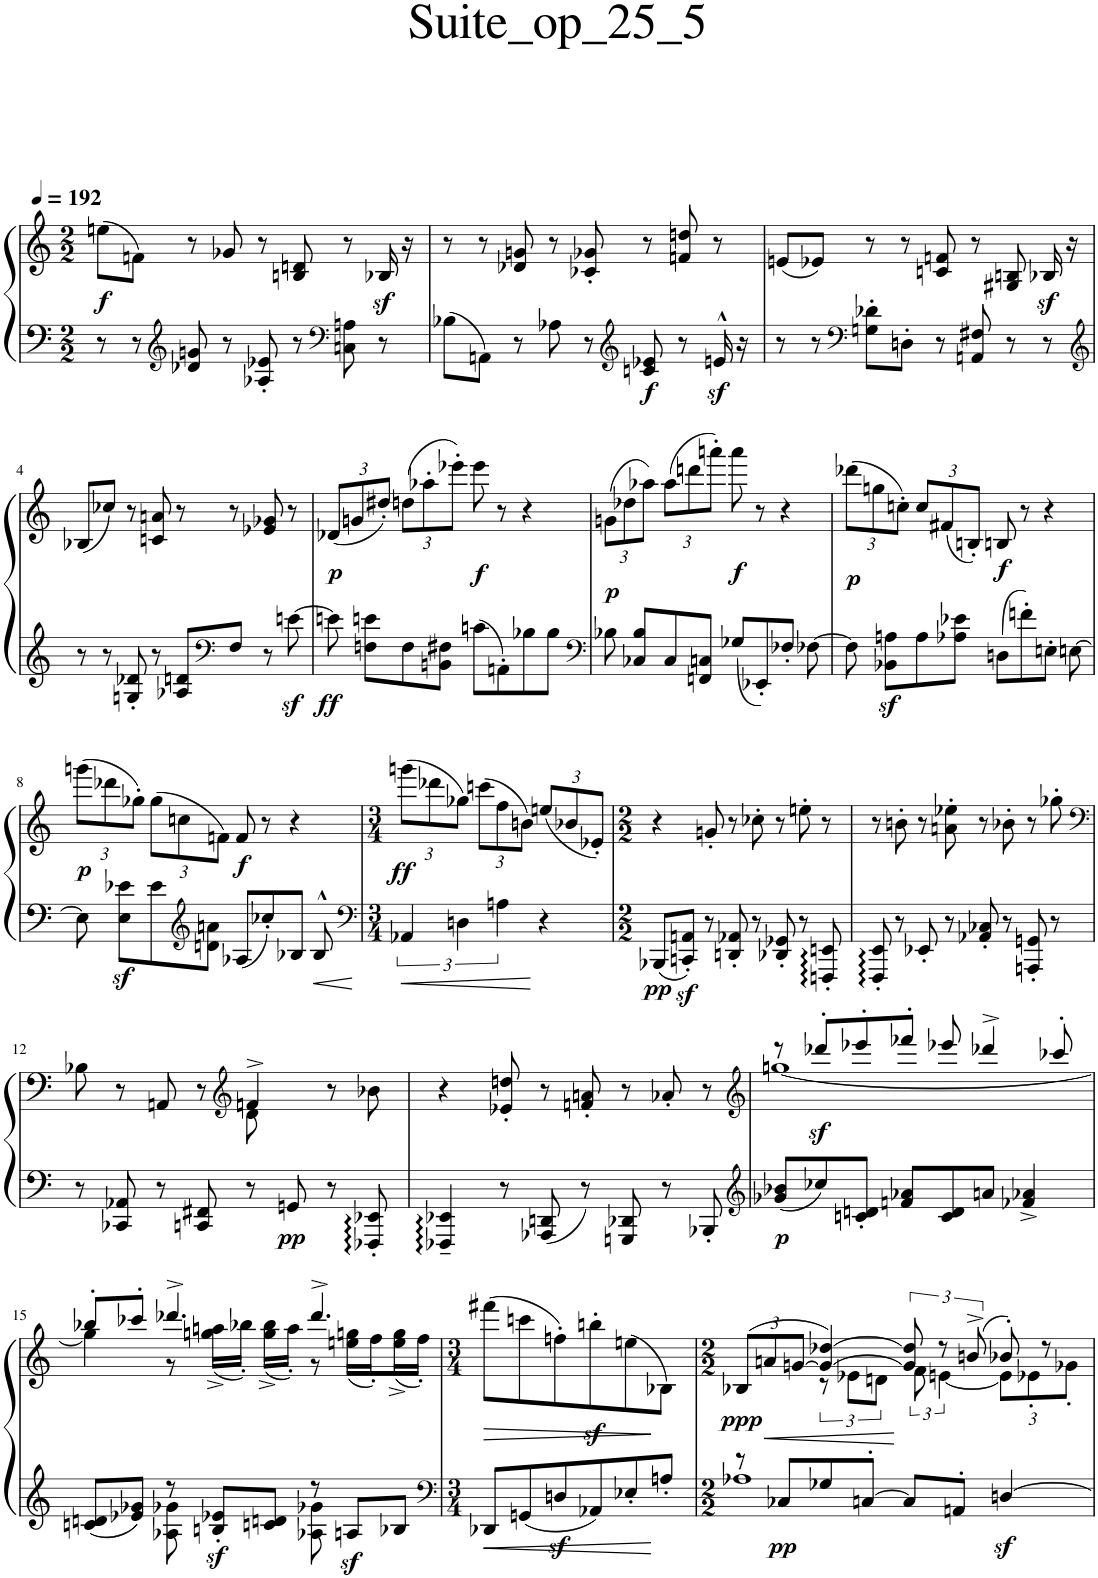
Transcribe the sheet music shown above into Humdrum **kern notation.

**kern	**kern	**dynam
*part1	*part1	*part1
*staff2	*staff1	*staff1/2
*I"Piano	*	*
*I'Pno.	*	*
*clefF4	*clefG2	*
*k[]	*k[]	*
*M2/2	*M2/2	*
*MM192	*MM192	*
=1	=1	=1
!	!	!LO:DY:b
8r	(8een\L	f
8r	8fn\J)	.
*clefG2	*	*
8d-X/ 8gn/	8r	.
8r	8g-X/	.
8A-X/' 8e-X/'	8r	.
8r	8Bn/ 8dn/	.
*clefF4	*	*
8Cn\ 8An\	8r	.
8r	16B-Xz</	.
.	16r	.
=2	=2	=2
8B-X\L	8r	.
8AAn\J	8r	.
8r	8d-X/ 8gn/	.
8A-X\	8r	.
8r	8c-X/' 8g-X/'	.
*clefG2	*	*
!	!	!LO:DY:b=2
8cn/ 8e-X/	8r	f
8r	8fn/ 8ddn/	.
16enz<^^/	8r	.
16r	.	.
=3	=3	=3
8r	(8en/L	.
8r	8e-X/J)	.
*clefF4	*	*
8Gn\' 8d-X\'L	8r	.
8Dn'\J	8r	.
8r	8cn/ 8fn/	.
8AAn/ 8F#X/	8r	.
8r	8G#X/ 8Bn/	.
8r	16B-Xz</	.
.	16r	.
!!LO:LB:g=z
=4	=4	=4
*clefG2	*	*
8r	(8B-X/L	.
8r	8cc-X/J)	.
8Gn/' 8d-X/'	8r	.
8r	8cn/ 8an/	.
8A-X/ 8dn/L	8r	.
*clefF4	*	*
8F/J	8r	.
8r	8e-X/ 8g-X/	.
[8enz<\	8r	.
=5	=5	=5
*	*Xbrackettup	*
!	!	!LO:DY:b=2
!	!	!LO:DY:n=1:b
8en\]	(12d-X/L	ff p
.	12gn/	.
8Fn\ 8en\L	.	.
.	12dd#X'/J)	.
8F\	(12ddn\L	.
.	12aa-X'\	.
8BBn\ 8F#X\J	.	.
.	12eee-X'\J)	.
!	!	!LO:DY:n=2:b
8cn\L	8eee-\	f
8AAn'\	8r	.
8B-X\	4r	.
8B-\J	.	.
=6	=6	=6
*clefF4	*	*
!	!	!LO:DY:b
8B-X\	(12gn\L	p
.	12dd-X\	.
8C-X/ 8B-/L	.	.
.	12aa-X\J)	.
8C-/	(12aa-\L	.
.	12dddn\	.
8FFn/ 8Cn/J	.	.
.	12aaan'\J)	.
!	!	!LO:DY:b
8G-X/L	8aaa\	f
8EE-X'/	8r	.
8F-X'/J	4r	.
[8F-X\	.	.
=7	=7	=7
!	!	!LO:DY:b
8F-\]	(12ddd-X\L	p
.	12ggn\	.
8BB-X\z< 8An\z<L	.	.
.	12ccn'\J)	.
8A\	12cc/L	.
.	(12f#X/	.
8A-X\ 8e-X\J	.	.
.	12Bn'/J)	.
!	!	!LO:DY:b
8Dn\L	8Bn/	f
8fn'\	8r	.
8En'\J	4r	.
[8En\	.	.
!!LO:LB:g=z
=8	=8	=8
!	!	!LO:DY:b
8E\]	(12gggn\L	p
.	12ddd-X\	.
8E\z< 8e-X\z<L	.	.
.	12gg-X'\J)	.
8e-\	(12gg-\L	.
.	12ccn\	.
*clefG2	*	*
8dn\ 8an\J	.	.
.	12fn\J)	.
!	!	!LO:DY:b
8A-X/L	8f/	f
8cc-X'/	8r	.
8B-X/J	4r	.
8B-^^/	.	.
=9	=9	=9
*clefF4	*	*
*M3/4	*M3/4	*
!	!	!LO:DY:b
6AA-X/	(12gggn\L	ff
.	12ddd-X\	.
6Dn\	12gg-X\J)	.
.	(12cccn\L	.
6An\	12ff\	.
.	12bn\J)	.
4r	(12een/L	.
.	12b-X/	.
.	12e-X'/J)	.
=10	=10	=10
*M2/2	*M2/2	*
!	!	!LO:DY:b=2
8BBB-X/L	4r	pp
8CCn/z<' 8AAn/z<'J	.	.
8r	8gn'/	.
8DDn/' 8AA-X/'	8r	.
8r	8cc-X'\	.
8DD-X/' 8GG-X/'	8r	.
8r	8een'\	.
8FFFn/' 8EEn/'	8r	.
=11	=11	=11
8FFF/' 8EE/'	8r	.
8r	8bn'\	.
8EE-X'/	8r	.
8r	8an\' 8ee-X\'	.
8AA-X/' 8C-X/'	8r	.
8r	8b-X'\	.
8AAAn/' 8GGn/'	8r	.
8r	8gg-X'\	.
!!LO:LB:g=z
=12	=12	=12
*	*clefF4	*
*	*^	*
8r	8B-X\	2ryy	.
8CC-X/ 8AA-X/	8r	.	.
8r	8AAn/	.	.
8CCn/ 8FF#X/	8r	.	.
*	*clefG2	*	*
8r	4fn^/	8d\	.
!	!	!	!LO:DY:b=2
8GGn/	.	4.ryy	pp
8r	8r	.	.
8FFF-X/' 8EE-X/'	8b-X\	.	.
*	*v	*v	*
=13	=13	=13
4FFF-X/~ 4EE-X/~	4r	.
8r	8e-X/' 8ddn/'	.
8AAA-X/ 8DDn/	8r	.
8r	8fn/' 8an/'	.
8GGGn/ 8DD-X/	8r	.
8r	8a-X'/	.
8BBB-X'/	8r	.
=14	=14	=14
*clefG2	*clefG2	*
*	*^	*
!	!	!	!LO:DY:b=2
8g-X/ 8b-X/L	8r	[1ggn	p
!	!	!	!LO:DY:b
8cc-X/	8ddd-X'/L	.	sf
8cn/' 8dn/'J	8eee-X'/	.	.
8fn/ 8a-X/L	8fff-X'/J	.	.
8c/ 8d/	8eee-X/	.	.
8an/J	4ddd-X^/	.	.
4f-X/^ 4a-X/^	.	.	.
.	8ccc-X'/	.	.
!!LO:LB:g=z	!!
=15	=15	=15	=15
*^	*	*	*
8cn/ 8dn/L	4ryy	8bb-X'/L	4gg\]	.
8e-X/ 8g-X/J	.	8ccc-X'/J	.	.
8r	8A-X\ 8g-X\	4.ddd-X^/	8r	.
!	!	!	!	!LO:DY:b=2
8Bn/' 8e-X/'L	4ryy	.	(16ggn\^ 16aan\^LL	sf
.	.	.	16bb-X'\JJ)	.
8cn/ 8dn/J	.	.	(16gg\^ 16bb-\^LL	.
.	.	.	16aa'\JJ)	.
8r	8A-X\ 8g-X\	4.ddd-^/	8r	.
!	!	!	!	!LO:DY:b=2
8An/L	4ryy	.	(16een\ 16ggn\LL	sf
.	.	.	16ff'\J)	.
8B-X/J	.	.	(16ee\^ 16gg\^L	.
.	.	.	16ff'\JJ)	.
*v	*v	*	*	*
*	*v	*v	*
=16	=16	=16
*clefF4	*	*
*M3/4	*M3/4	*
*	*^	*
!	!	!	!LO:HP:b
*	*v	*v	*
8DD-X/L	(8fff#X\L	>
8GGn/	8cccn\	.
8Dnz</	8ffn'\)	.
8AA-X/	8bbnz<'\	.
8E-X'/	(8een\	.
8An'/J	8B-X\J)	]
=17	=17	=17
*M2/2	*M2/2	*
*^	*^	*
!	!	!	!	!LO:DY:b
8r	1A-X	(12B-X/L	4ryy	ppp
!	!	!	!	!LO:HP:b
.	.	12an/	.	<
!	!	!	!	!LO:DY:b=2
8C-X/L	.	.	.	pp
.	.	[12gn/J	.	.
*	*	*	*brackettup	*
8G-X/	.	4g/_ [4dd-X/)	12r	.
.	.	.	12e-X\L	.
[8Cn'/J	.	.	.	.
.	.	.	12dn\J	.
8C/L]	.	12g/] 12dd-/]	12f\	[
.	.	12r	[6en\	.
8AAn'/J	.	.	.	.
.	.	(12bn^/	.	.
*	*	*	*Xbrackettup	*
!	!	!	!	!LO:DY:b=2
[4Dn/	.	8b-X'/)	12e\L]	sf
.	.	.	12e-X'\	.
.	.	8r	.	.
.	.	.	12g-X'\J	.
*v	*v	*	*	*
*	*v	*v	*
=	=	=
*-	*-	*-
